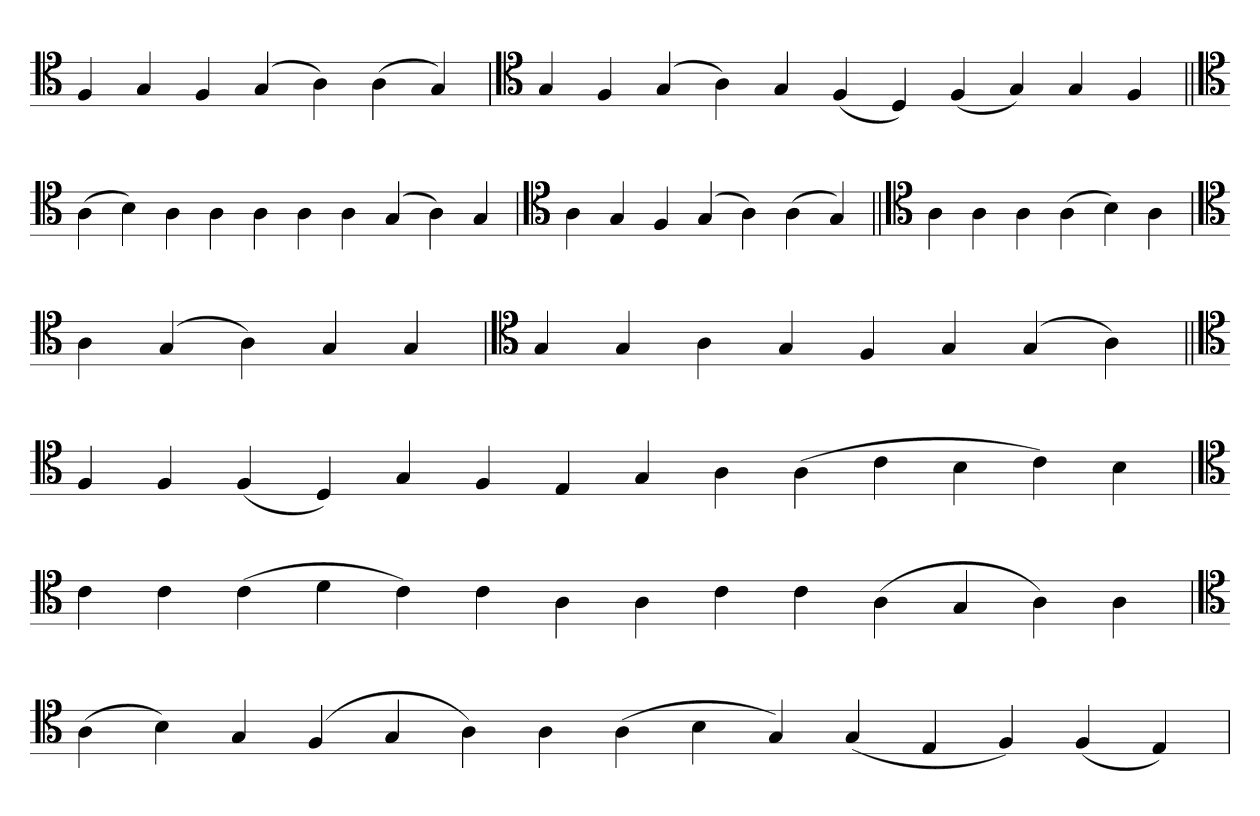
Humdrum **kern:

**kern
*part1
*staff1
*clefC4
=
4F
4G
4F
(4G
4A)
(4A
4G)
='
*clefC4
4G
4F
(4G
4A)
4G
(4F
4D)
(4F
4G)
4G
4F
=||
*clefC4
(4A
4B)
4A
4A
4A
4A
4A
(4G
4A)
4G
=`
*clefC4
4A
4G
4F
(4G
4A)
(4A
4G)
=||
*clefC4
4A
4A
4A
(4A
4B)
4A
=`
*clefC4
4A
(4G
4A)
4G
4G
=`
*clefC4
4G
4G
4A
4G
4F
4G
(4G
4A)
=||
*clefC4
4F
4F
(4F
4D)
4G
4F
4E
4G
4A
(4A
4c
4B
4c)
4B
=`
*clefC4
4c
4c
(4c
4d
4c)
4c
4A
4A
4c
4c
(4A
4G
4A)
4A
='
*clefC4
(4A
4B)
4G
(4F
4G
4A)
4A
(4A
4B
4G)
(4G
4E
4F)
(4F
4E)
=
*-
